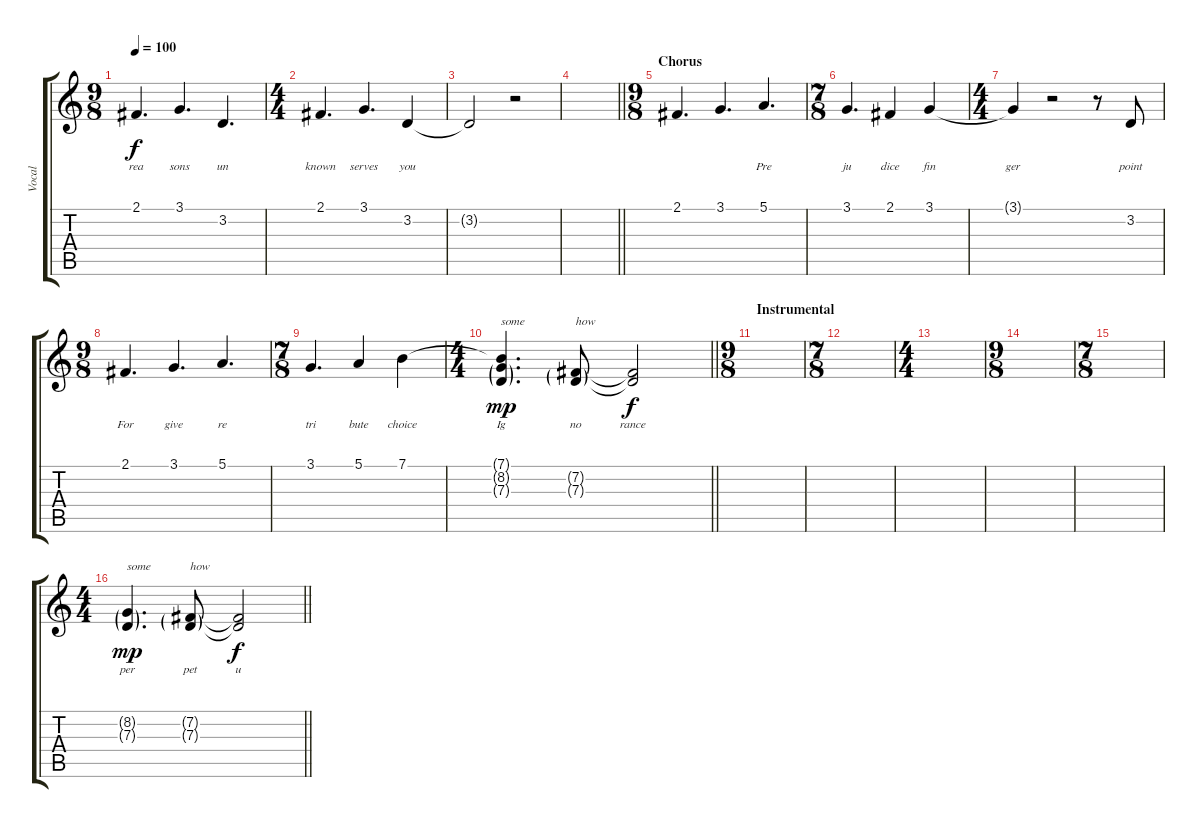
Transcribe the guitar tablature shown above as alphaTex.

\track ("Vocal" "Vocal") {instrument acousticgrandpiano}
\staff {score tabs}
\tuning (E4 B3 G3 D3 A2 E2) {hide}
\ts (9 8)
\tempo 100
\clef g2
\ks c
2.1.4{d lyrics (0 "rea") lyrics (1 "") lyrics (2 "") lyrics (3 "") lyrics (4 "") dy f} 3.1.4{d lyrics (0 "sons") lyrics (1 "") lyrics (2 "") lyrics (3 "") lyrics (4 "")} 3.2.4{d lyrics (0 "un") lyrics (1 "") lyrics (2 "") lyrics (3 "") lyrics (4 "")} |
\ts (4 4)
2.1.4{d lyrics (0 "known") lyrics (1 "") lyrics (2 "") lyrics (3 "") lyrics (4 "")} 3.1.4{d lyrics (0 "serves") lyrics (1 "") lyrics (2 "") lyrics (3 "") lyrics (4 "")} 3.2.4{lyrics (0 "you") lyrics (1 "") lyrics (2 "") lyrics (3 "") lyrics (4 "")} |
3.2{t}.2{lyrics (0 "") lyrics (1 "") lyrics (2 "") lyrics (3 "") lyrics (4 "")} r.2 |
\barLineRight lightlight
|
\ts (9 8)
\section ("" "Chorus")
2.1.4{d lyrics (0 "") lyrics (1 "") lyrics (2 "") lyrics (3 "") lyrics (4 "")} 3.1.4{d lyrics (0 "") lyrics (1 "") lyrics (2 "") lyrics (3 "") lyrics (4 "")} 5.1.4{d lyrics (0 "Pre") lyrics (1 "") lyrics (2 "") lyrics (3 "") lyrics (4 "")} |
\ts (7 8)
3.1.4{d lyrics (0 "ju") lyrics (1 "") lyrics (2 "") lyrics (3 "") lyrics (4 "")} 2.1.4{lyrics (0 "dice") lyrics (1 "") lyrics (2 "") lyrics (3 "") lyrics (4 "")} 3.1.4{lyrics (0 "fin") lyrics (1 "") lyrics (2 "") lyrics (3 "") lyrics (4 "")} |
\ts (4 4)
3.1{t}.4{lyrics (0 "ger") lyrics (1 "") lyrics (2 "") lyrics (3 "") lyrics (4 "")} r.2 r.8 3.2.8{lyrics (0 "point") lyrics (1 "") lyrics (2 "") lyrics (3 "") lyrics (4 "")} |
\ts (9 8)
2.1.4{d lyrics (0 "For") lyrics (1 "") lyrics (2 "") lyrics (3 "") lyrics (4 "")} 3.1.4{d lyrics (0 "give") lyrics (1 "") lyrics (2 "") lyrics (3 "") lyrics (4 "")} 5.1.4{d lyrics (0 "re") lyrics (1 "") lyrics (2 "") lyrics (3 "") lyrics (4 "")} |
\ts (7 8)
3.1.4{d lyrics (0 "tri") lyrics (1 "") lyrics (2 "") lyrics (3 "") lyrics (4 "")} 5.1.4{lyrics (0 "bute") lyrics (1 "") lyrics (2 "") lyrics (3 "") lyrics (4 "")} 7.1.4{lyrics (0 "choice") lyrics (1 "") lyrics (2 "") lyrics (3 "") lyrics (4 "")} |
\ts (4 4)
\barLineRight lightlight
(7.1{t} 8.2{g} 7.3{g}).4{d txt "some" lyrics (0 "Ig") lyrics (1 "") lyrics (2 "") lyrics (3 "") lyrics (4 "") dy mp} (7.2{g} 7.3{g}).8{txt "how" lyrics (0 "no") lyrics (1 "") lyrics (2 "") lyrics (3 "") lyrics (4 "")} (7.2{t} 7.3{t}).2{lyrics (0 "rance") lyrics (1 "") lyrics (2 "") lyrics (3 "") lyrics (4 "") dy f} |
\ts (9 8)
\section ("" "Instrumental")
|
\ts (7 8)
|
\ts (4 4)
|
\ts (9 8)
|
\ts (7 8)
|
\ts (4 4)
\barLineRight lightlight
(8.2{g} 7.3{g}).4{d txt "some" lyrics (0 "per") lyrics (1 "") lyrics (2 "") lyrics (3 "") lyrics (4 "") dy mp} (7.2{g} 7.3{g}).8{txt "how" lyrics (0 "pet") lyrics (1 "") lyrics (2 "") lyrics (3 "") lyrics (4 "")} (7.2{t} 7.3{t}).2{lyrics (0 "u") lyrics (1 "") lyrics (2 "") lyrics (3 "") lyrics (4 "") dy f}
